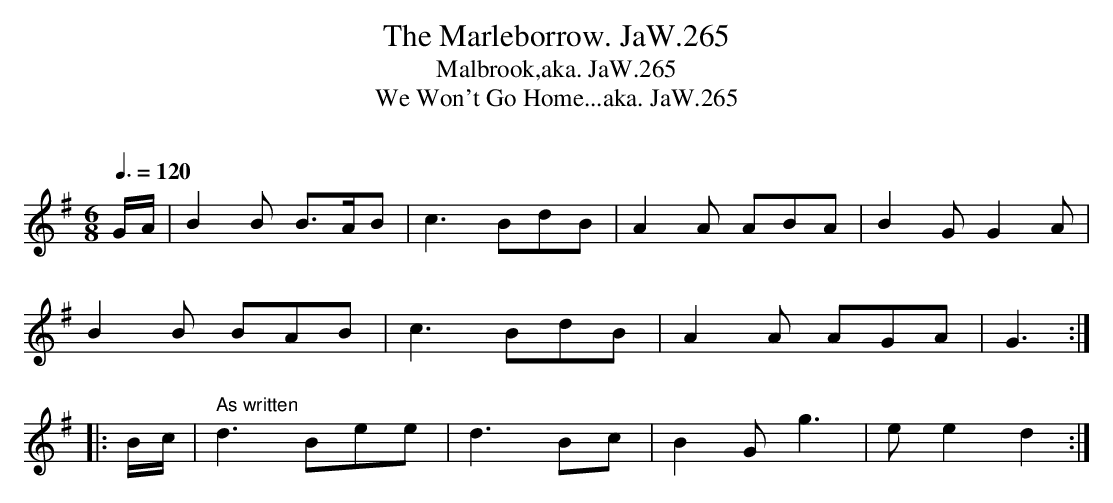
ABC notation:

X:1
T:Marleborrow. JaW.265, The
T:Malbrook,aka. JaW.265
T:We Won't Go Home...aka. JaW.265
M:6/8
L:1/8
Q:3/8=120
O:
K:G
G/A/|B2B B>AB|c3BdB|A2A ABA|B2G G2A|
B2B BAB|c3BdB|A2A AGA |G3:|
|:B/c/|" As written"d3Bee|d3 Bc|B2G g3|ee2d2:|
